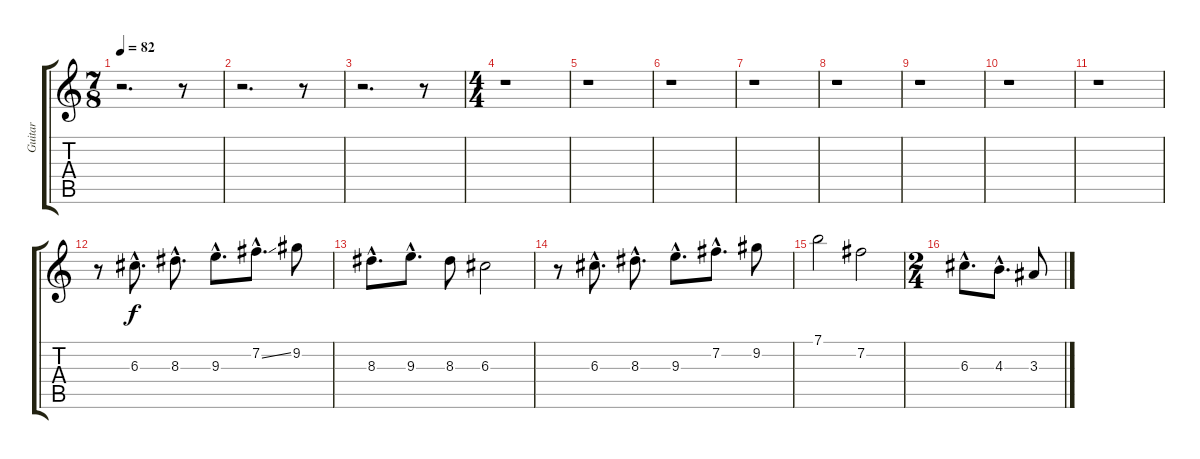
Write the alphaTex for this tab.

\track ("Guitar" "Guitar") {instrument distortionguitar}
\staff {score tabs}
\tuning (E4 B3 G3 D3 A2 E2) {hide}
\ts (7 8)
\tempo 82
\clef g2
\ks c
r.2{d dy f} r.8 |
r.2{d} r.8 |
r.2{d} r.8 |
\ts (4 4)
r.1 |
r.1 |
r.1 |
r.1 |
r.1 |
r.1 |
r.1 |
r.1 |
r.8 6.3{hac}.8{d} 8.3{hac}.8{d} 9.3{hac}.8{d} 7.2{ss hac}.8{d} 9.2.8 |
8.3{hac}.8{d} 9.3{hac}.8{d} 8.3.8 6.3.2 |
r.8 6.3{hac}.8{d} 8.3{hac}.8{d} 9.3{hac}.8{d} 7.2{hac}.8{d} 9.2.8 |
7.1.2 7.2.2 |
\ts (2 4)
6.3{hac}.8{d} 4.3{hac}.8{d} 3.3.8
